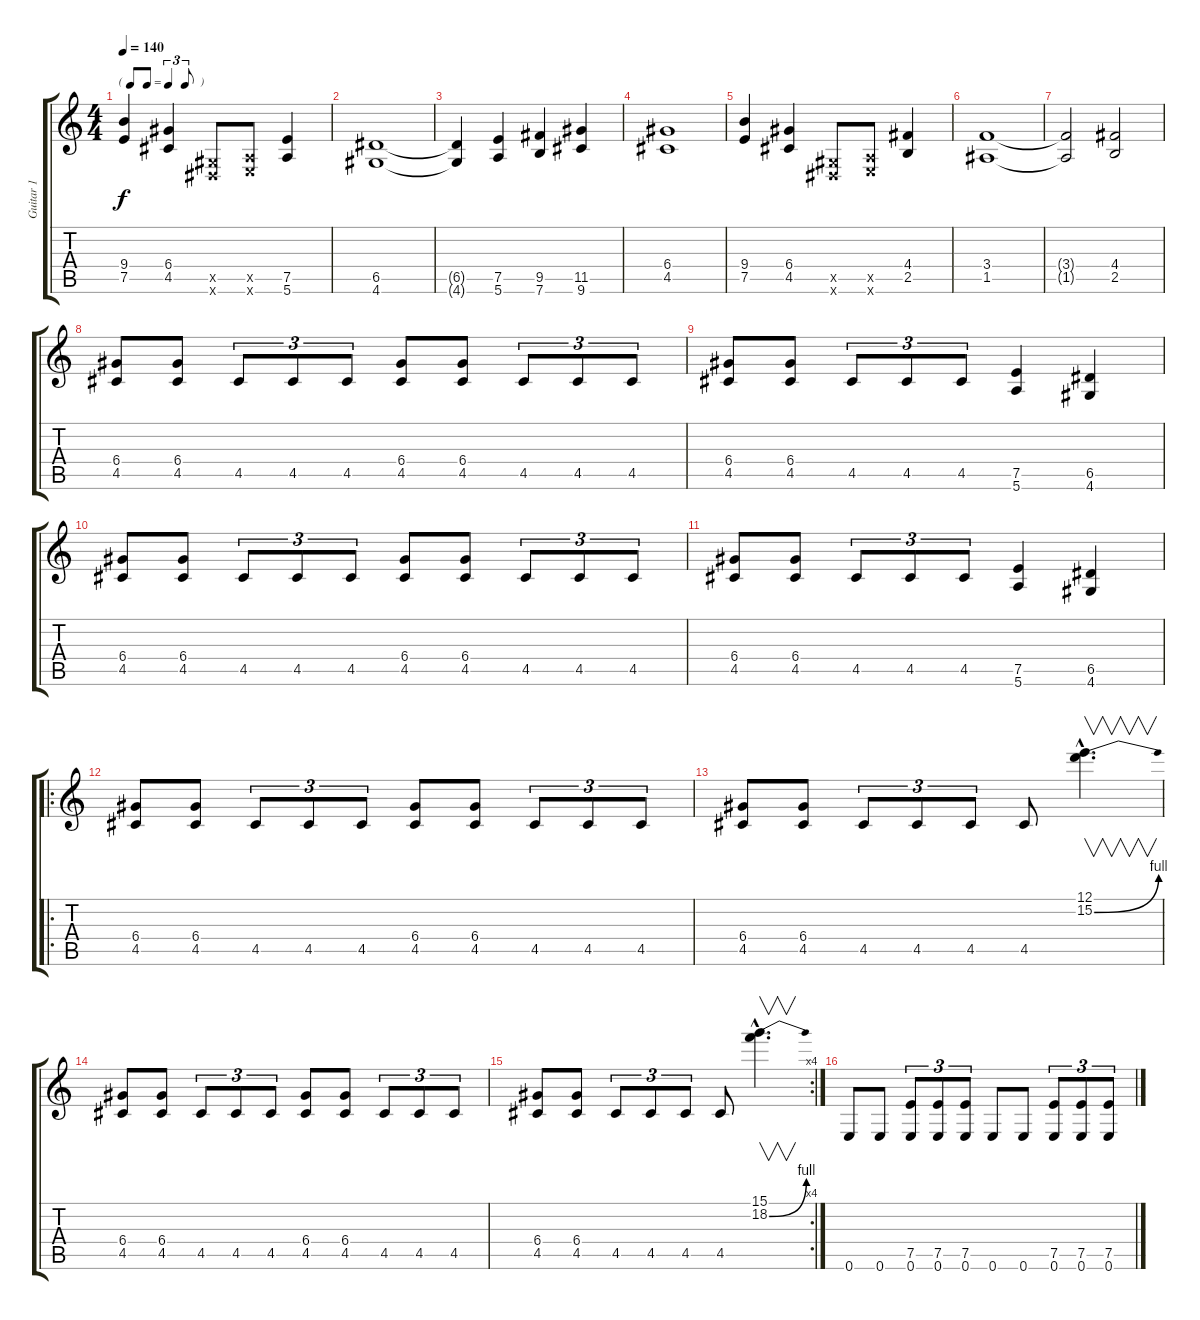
\track ("Guitar 1" "Guitar 1") {instrument overdrivenguitar}
\staff {score tabs}
\tuning (E4 B3 G3 D3 A2 E2) {hide}
\ts (4 4)
\tf triplet8th
\tempo 140
\clef g2
\ks c
(9.4 7.5).4{dy f} (6.4 4.5).4 (-1.5{x} -1.6{x}).8 (0.5{x} 0.6{x}).8 (7.5 5.6).4 |
(6.5 4.6).1 |
(6.5{t} 4.6{t}).4 (7.5 5.6).4 (9.5 7.6).4 (11.5 9.6).4 |
(6.4 4.5).1 |
(9.4 7.5).4 (6.4 4.5).4 (-1.5{x} -1.6{x}).8 (0.5{x} 0.6{x}).8 (4.4 2.5).4 |
(3.4 1.5).1 |
(3.4{t} 1.5{t}).2 (4.4 2.5).2 |
(6.4 4.5).8 (6.4 4.5).8 4.5.8{tu (3 2)} 4.5.8{tu (3 2)} 4.5.8{tu (3 2)} (6.4 4.5).8 (6.4 4.5).8 4.5.8{tu (3 2)} 4.5.8{tu (3 2)} 4.5.8{tu (3 2)} |
(6.4 4.5).8 (6.4 4.5).8 4.5.8{tu (3 2)} 4.5.8{tu (3 2)} 4.5.8{tu (3 2)} (7.5 5.6).4 (6.5 4.6).4 |
(6.4 4.5).8 (6.4 4.5).8 4.5.8{tu (3 2)} 4.5.8{tu (3 2)} 4.5.8{tu (3 2)} (6.4 4.5).8 (6.4 4.5).8 4.5.8{tu (3 2)} 4.5.8{tu (3 2)} 4.5.8{tu (3 2)} |
(6.4 4.5).8 (6.4 4.5).8 4.5.8{tu (3 2)} 4.5.8{tu (3 2)} 4.5.8{tu (3 2)} (7.5 5.6).4 (6.5 4.6).4 |
\ro
(6.4 4.5).8 (6.4 4.5).8 4.5.8{tu (3 2)} 4.5.8{tu (3 2)} 4.5.8{tu (3 2)} (6.4 4.5).8 (6.4 4.5).8 4.5.8{tu (3 2)} 4.5.8{tu (3 2)} 4.5.8{tu (3 2)} |
(6.4 4.5).8 (6.4 4.5).8 4.5.8{tu (3 2)} 4.5.8{tu (3 2)} 4.5.8{tu (3 2)} 4.5.8 (12.1{hac} 15.2{be (bend 0 0 60 4) hac}).4{v d} |
(6.4 4.5).8 (6.4 4.5).8 4.5.8{tu (3 2)} 4.5.8{tu (3 2)} 4.5.8{tu (3 2)} (6.4 4.5).8 (6.4 4.5).8 4.5.8{tu (3 2)} 4.5.8{tu (3 2)} 4.5.8{tu (3 2)} |
\rc 4
(6.4 4.5).8 (6.4 4.5).8 4.5.8{tu (3 2)} 4.5.8{tu (3 2)} 4.5.8{tu (3 2)} 4.5.8 (15.1{hac} 18.2{be (bend 0 0 60 4) hac}).4{v d} |
0.6.8 0.6.8 (7.5 0.6).8{tu (3 2)} (7.5 0.6).8{tu (3 2)} (7.5 0.6).8{tu (3 2)} 0.6.8 0.6.8 (7.5 0.6).8{tu (3 2)} (7.5 0.6).8{tu (3 2)} (7.5 0.6).8{tu (3 2)}
